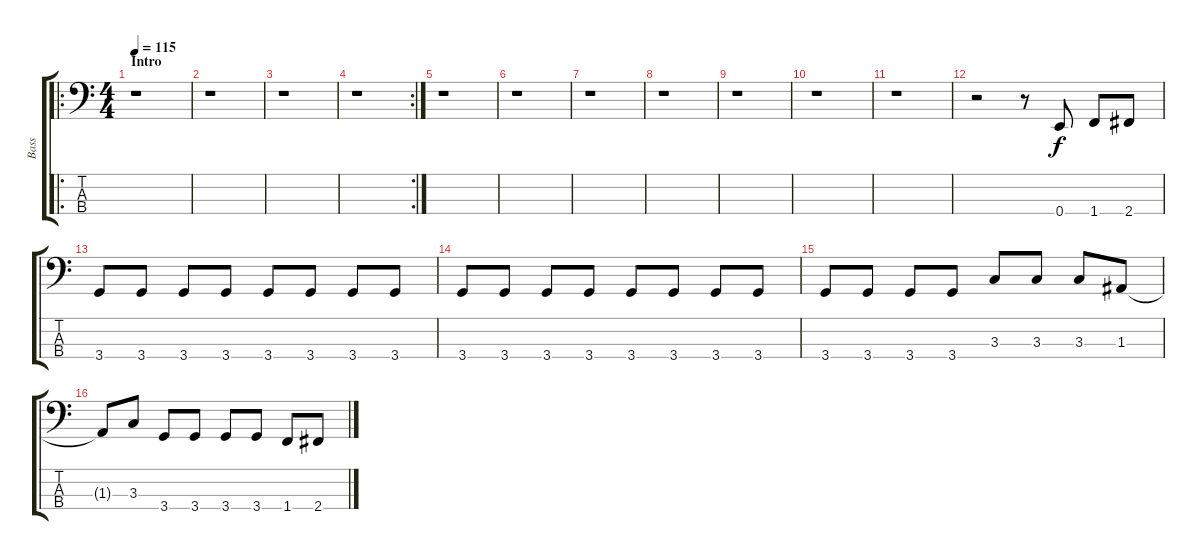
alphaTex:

\track ("Bass" "Bass") {instrument electricbassfinger}
\staff {score tabs}
\tuning (G2 D2 A1 E1) {hide}
\ro
\ts (4 4)
\section ("" "Intro")
\tempo 115
\clef f4
\ks c
r.1{dy f instrument electricbassfinger} |
r.1 |
r.1 |
\rc 2
r.1 |
r.1 |
r.1 |
r.1 |
r.1 |
r.1 |
r.1 |
r.1 |
r.2 r.8 0.4.8 1.4.8 2.4.8 |
3.4.8 3.4.8 3.4.8 3.4.8 3.4.8 3.4.8 3.4.8 3.4.8 |
3.4.8 3.4.8 3.4.8 3.4.8 3.4.8 3.4.8 3.4.8 3.4.8 |
3.4.8 3.4.8 3.4.8 3.4.8 3.3.8 3.3.8 3.3.8 1.3.8 |
1.3{t}.8 3.3.8 3.4.8 3.4.8 3.4.8 3.4.8 1.4.8 2.4.8
